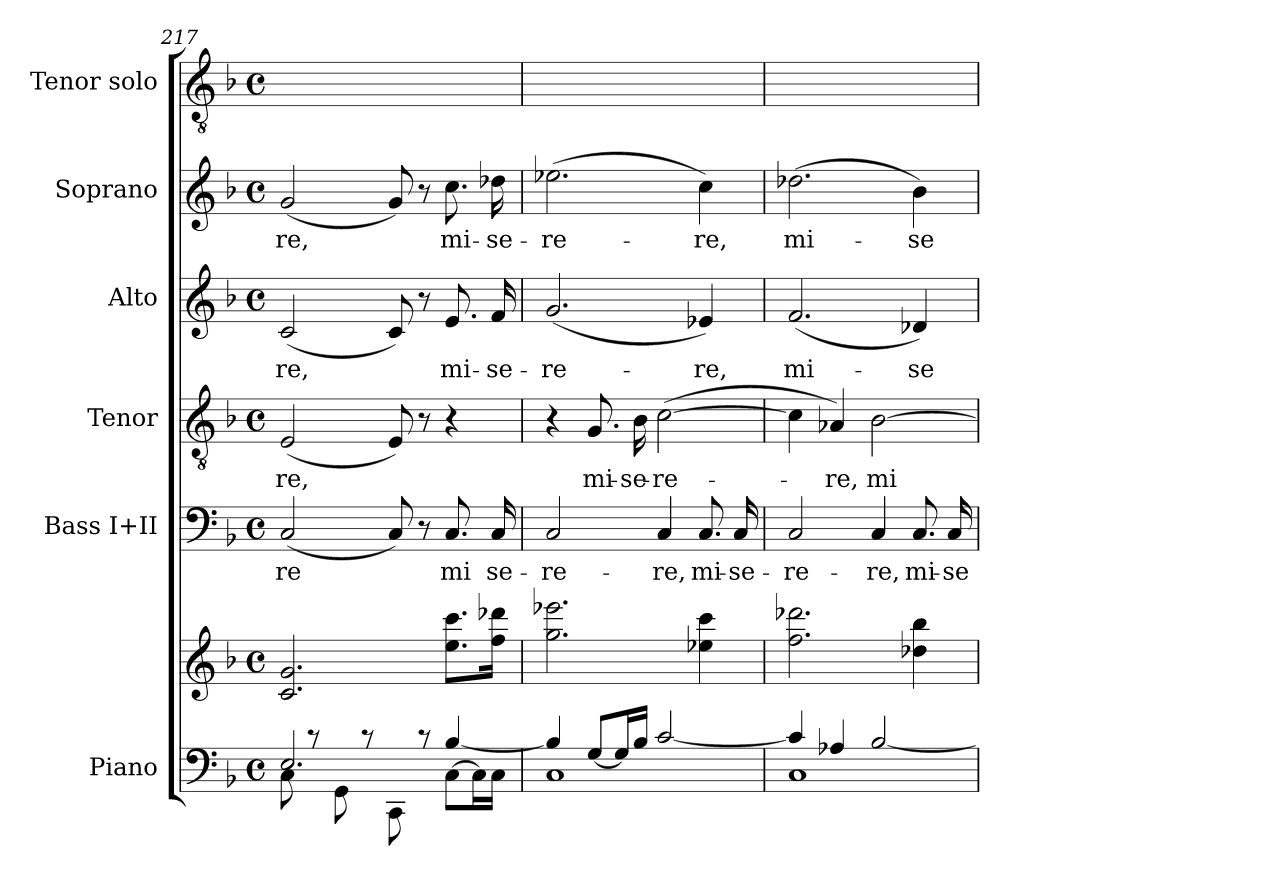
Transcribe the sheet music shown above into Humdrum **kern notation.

**kern	**kern	**kern	**text	**kern	**text	**kern	**text	**kern	**text	**kern
*part6	*part6	*part5	*part5	*part4	*part4	*part3	*part3	*part2	*part2	*part1
*staff7	*staff6	*staff5	*staff5	*staff4	*staff4	*staff3	*staff3	*staff2	*staff2	*staff1
*I"Piano	*	*I"Bass I+II	*	*I"Tenor	*	*I"Alto	*	*I"Soprano	*	*I"Tenor solo
*I'Pno.	*	*I'B.I+II	*	*I'T.	*	*I'A.	*	*I'S.	*	*I'T.s
*clefF4	*clefG2	*clefF4	*	*clefGv2	*	*clefG2	*	*clefG2	*	*clefGv2
*k[b-]	*k[b-]	*k[b-]	*	*k[b-]	*	*k[b-]	*	*k[b-]	*	*k[b-]
*M4/4	*M4/4	*M4/4	*	*M4/4	*	*M4/4	*	*M4/4	*	*M4/4
*met(c)	*met(c)	*met(c)	*	*met(c)	*	*met(c)	*	*met(c)	*	*met(c)
=217	=217	=217	=217	=217	=217	=217	=217	=217	=217	=217
*^	*	*	*	*	*	*	*	*	*	*
8C\	2.E/	2.c/ 2.g/	(2C/	-re	(2E/	-re,	(2c/	-re,	(2g/	-re,	1ryy
8r	.	.	.	.	.	.	.	.	.	.	.
8GG\	.	.	.	.	.	.	.	.	.	.	.
8r	.	.	.	.	.	.	.	.	.	.	.
8CC\	.	.	8C/)	.	8E/)	.	8c/)	.	8g/)	.	.
8r	.	.	8r	.	8r	.	8r	.	8r	.	.
[8C\L	[4B-/	8.ee\ 8.ccc\L	8.C/	mi	4r	.	8.e/	mi-	8.cc\	mi-	.
16C\L]	.	.	.	.	.	.	.	.	.	.	.
16C\JJ	.	16ff\ 16ddd-X\Jk	16C/	-se-	.	.	16f/	-se-	16dd-X\	-se-	.
!!LO:LB:g=z
=218	=218	=218	=218	=218	=218	=218	=218	=218	=218	=218	=218
1C	4B-/]	2.gg\ 2.eee-X\	2C/	-re-	4r	.	(2.g/	-re-	(2.ee-X\	-re-	1ryy
.	[8G/L	.	.	.	8.G/	mi-	.	.	.	.	.
.	16G/L]	.	.	.	.	.	.	.	.	.	.
.	16B-/JJ	.	.	.	16B-\	-se-	.	.	.	.	.
.	[2c/	.	4C/	-re,	([2c\	-re-	.	.	.	.	.
.	.	4ee-X\ 4ccc\	8.C/	mi-	.	.	4e-X/)	-re,	4cc\)	-re,	.
.	.	.	16C/	-se-	.	.	.	.	.	.	.
=219	=219	=219	=219	=219	=219	=219	=219	=219	=219	=219	=219
1C	4c/]	2.ff\ 2.ddd-X\	2C/	-re-	4c\]	.	(2.f/	mi-	(2.dd-X\	mi-	1ryy
.	4A-X/	.	.	.	4A-X/)	-re,	.	.	.	.	.
.	[2B-/	.	4C/	-re,	[2B-\	mi-	.	.	.	.	.
.	.	4dd-X\ 4bb-\	8.C/	mi-	.	.	4d-X/)	-se-	4b-\)	-se-	.
.	.	.	16C/	-se-	.	.	.	.	.	.	.
*v	*v	*	*	*	*	*	*	*	*	*	*
=	=	=	=	=	=	=	=	=	=	=
*-	*-	*-	*-	*-	*-	*-	*-	*-	*-	*-
